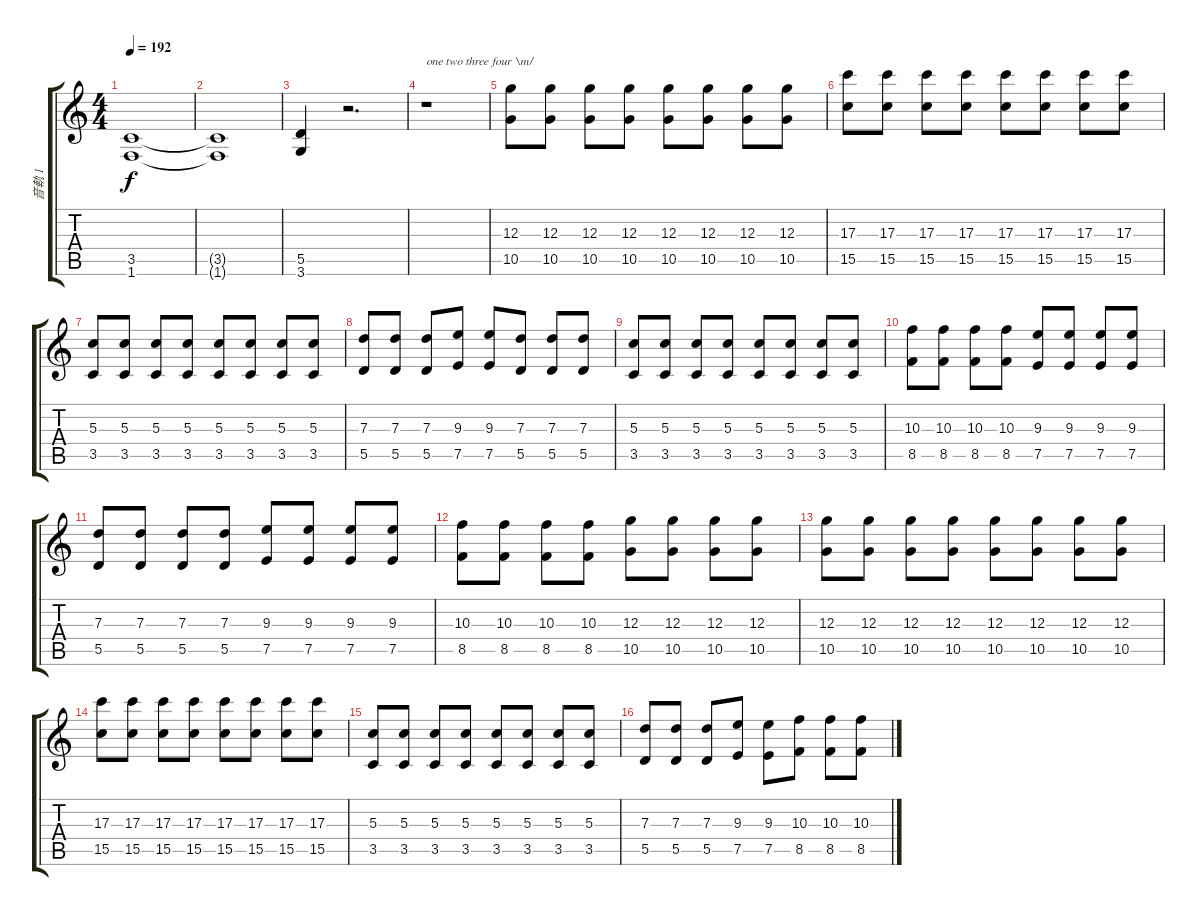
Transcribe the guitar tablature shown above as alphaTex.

\track ("音軌 1" "音軌 1") {instrument electricguitarjazz}
\staff {score tabs}
\tuning (E4 B3 G3 D3 A2 E2) {hide}
\ts (4 4)
\tempo 192
\clef g2
\ks c
(3.5 1.6).1{dy f} |
(3.5{t} 1.6{t}).1 |
(5.5 3.6).4 r.2{d} |
r.1{txt "one two three four \\m/"} |
(12.3 10.5).8 (12.3 10.5).8 (12.3 10.5).8 (12.3 10.5).8 (12.3 10.5).8 (12.3 10.5).8 (12.3 10.5).8 (12.3 10.5).8 |
(17.3 15.5).8 (17.3 15.5).8 (17.3 15.5).8 (17.3 15.5).8 (17.3 15.5).8 (17.3 15.5).8 (17.3 15.5).8 (17.3 15.5).8 |
(5.3 3.5).8 (5.3 3.5).8 (5.3 3.5).8 (5.3 3.5).8 (5.3 3.5).8 (5.3 3.5).8 (5.3 3.5).8 (5.3 3.5).8 |
(7.3 5.5).8 (7.3 5.5).8 (7.3 5.5).8 (9.3 7.5).8 (9.3 7.5).8 (7.3 5.5).8 (7.3 5.5).8 (7.3 5.5).8 |
(5.3 3.5).8 (5.3 3.5).8 (5.3 3.5).8 (5.3 3.5).8 (5.3 3.5).8 (5.3 3.5).8 (5.3 3.5).8 (5.3 3.5).8 |
(10.3 8.5).8 (10.3 8.5).8 (10.3 8.5).8 (10.3 8.5).8 (9.3 7.5).8 (9.3 7.5).8 (9.3 7.5).8 (9.3 7.5).8 |
(7.3 5.5).8 (7.3 5.5).8 (7.3 5.5).8 (7.3 5.5).8 (9.3 7.5).8 (9.3 7.5).8 (9.3 7.5).8 (9.3 7.5).8 |
(10.3 8.5).8 (10.3 8.5).8 (10.3 8.5).8 (10.3 8.5).8 (12.3 10.5).8 (12.3 10.5).8 (12.3 10.5).8 (12.3 10.5).8 |
(12.3 10.5).8 (12.3 10.5).8 (12.3 10.5).8 (12.3 10.5).8 (12.3 10.5).8 (12.3 10.5).8 (12.3 10.5).8 (12.3 10.5).8 |
(17.3 15.5).8 (17.3 15.5).8 (17.3 15.5).8 (17.3 15.5).8 (17.3 15.5).8 (17.3 15.5).8 (17.3 15.5).8 (17.3 15.5).8 |
(5.3 3.5).8 (5.3 3.5).8 (5.3 3.5).8 (5.3 3.5).8 (5.3 3.5).8 (5.3 3.5).8 (5.3 3.5).8 (5.3 3.5).8 |
(7.3 5.5).8 (7.3 5.5).8 (7.3 5.5).8 (9.3 7.5).8 (9.3 7.5).8 (10.3 8.5).8 (10.3 8.5).8 (10.3 8.5).8
